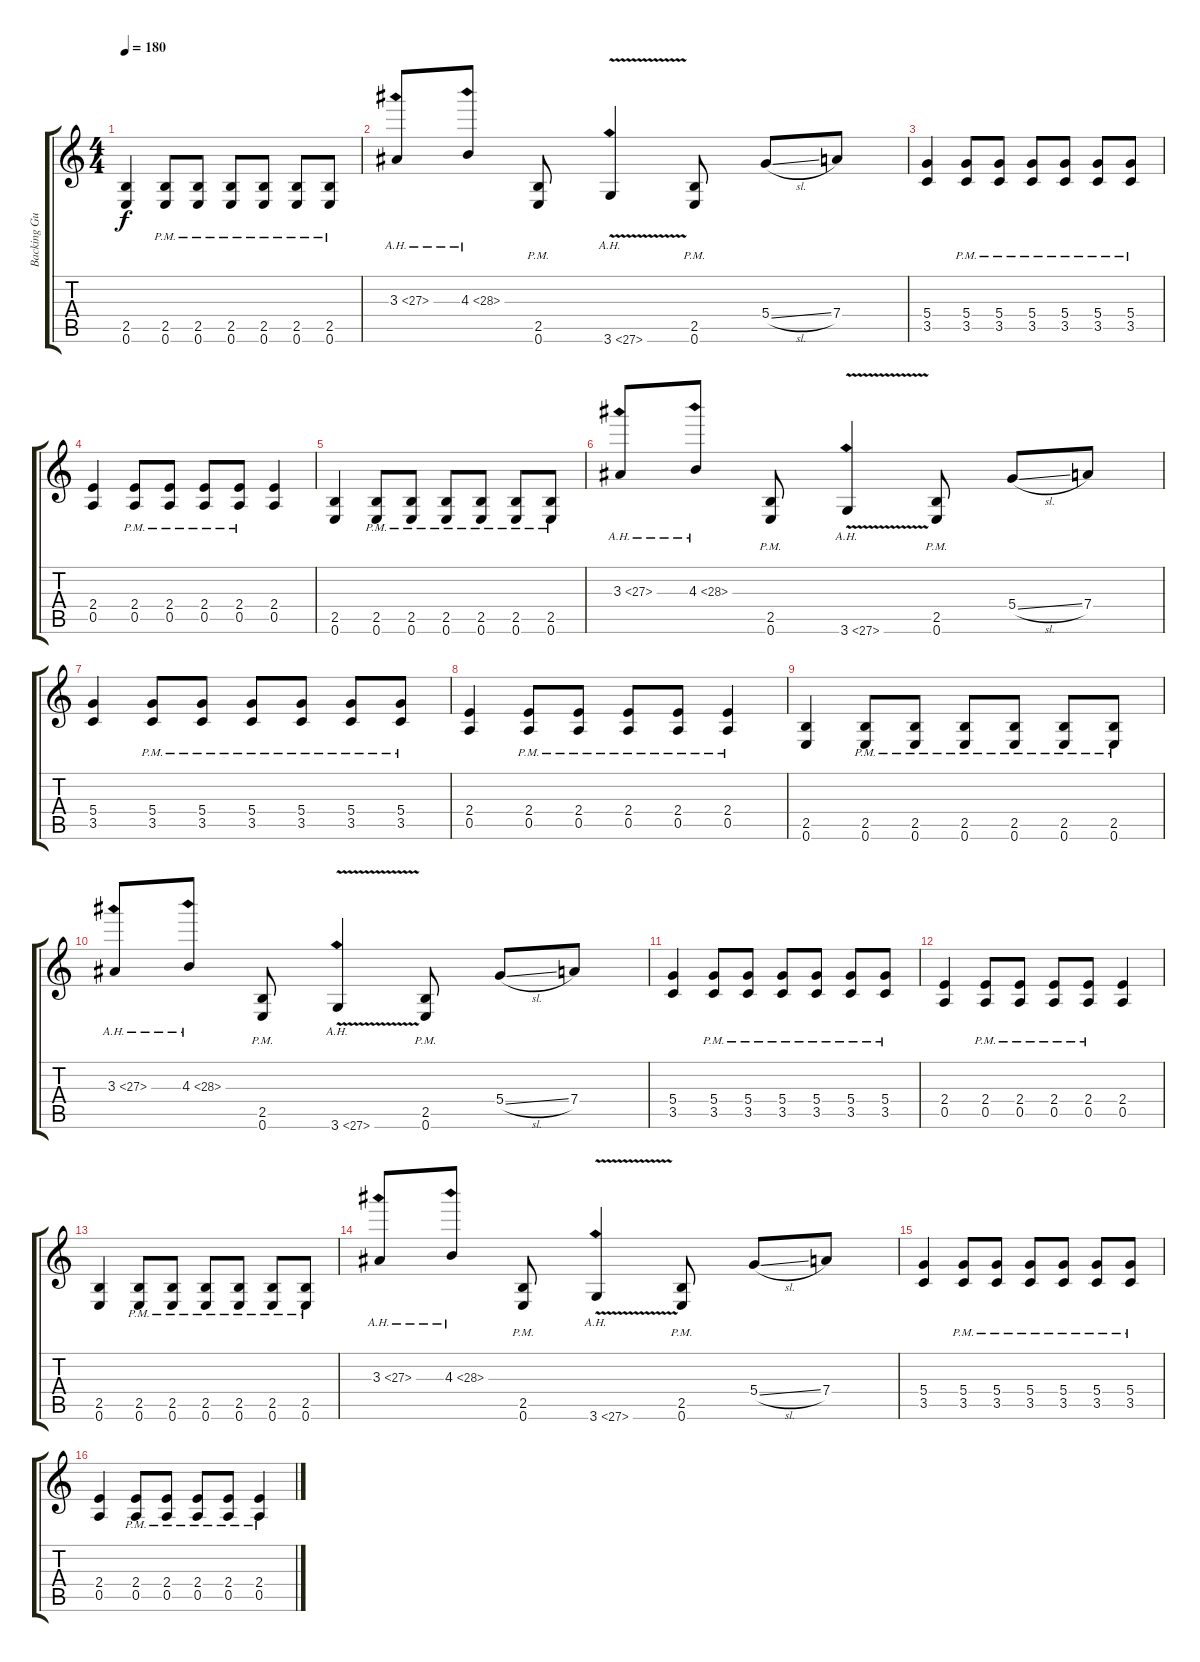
\track ("Backing Guitar" "Backing Gu") {instrument distortionguitar}
\staff {score tabs}
\tuning (E4 B3 G3 D3 A2 E2) {hide}
\ts (4 4)
\tempo 180
\clef g2
\ks c
(2.5 0.6).4{dy f} (2.5{pm} 0.6{pm}).8 (2.5{pm} 0.6{pm}).8 (2.5{pm} 0.6{pm}).8 (2.5{pm} 0.6{pm}).8 (2.5{pm} 0.6{pm}).8 (2.5{pm} 0.6{pm}).8 |
3.3{ah 24}.8 4.3{ah 24}.8 (2.5{pm} 0.6{pm}).8 3.6{ah 24 v}.4 (2.5{pm} 0.6{pm}).8 5.4{sl}.8 7.4.8 |
(5.4 3.5).4 (5.4{pm} 3.5{pm}).8 (5.4{pm} 3.5{pm}).8 (5.4{pm} 3.5{pm}).8 (5.4{pm} 3.5{pm}).8 (5.4{pm} 3.5{pm}).8 (5.4{pm} 3.5{pm}).8 |
(2.4 0.5).4 (2.4{pm} 0.5{pm}).8 (2.4{pm} 0.5{pm}).8 (2.4{pm} 0.5{pm}).8 (2.4{pm} 0.5{pm}).8 (2.4 0.5).4 |
(2.5 0.6).4 (2.5{pm} 0.6{pm}).8 (2.5{pm} 0.6{pm}).8 (2.5{pm} 0.6{pm}).8 (2.5{pm} 0.6{pm}).8 (2.5{pm} 0.6{pm}).8 (2.5{pm} 0.6{pm}).8 |
3.3{ah 24}.8 4.3{ah 24}.8 (2.5{pm} 0.6{pm}).8 3.6{ah 24 v}.4 (2.5{pm} 0.6{pm}).8 5.4{sl}.8 7.4.8 |
(5.4 3.5).4 (5.4{pm} 3.5{pm}).8 (5.4{pm} 3.5{pm}).8 (5.4{pm} 3.5{pm}).8 (5.4{pm} 3.5{pm}).8 (5.4{pm} 3.5{pm}).8 (5.4{pm} 3.5{pm}).8 |
(2.4 0.5).4 (2.4{pm} 0.5{pm}).8 (2.4{pm} 0.5{pm}).8 (2.4{pm} 0.5{pm}).8 (2.4{pm} 0.5{pm}).8 (2.4{pm} 0.5{pm}).4 |
(2.5 0.6).4 (2.5{pm} 0.6{pm}).8 (2.5{pm} 0.6{pm}).8 (2.5{pm} 0.6{pm}).8 (2.5{pm} 0.6{pm}).8 (2.5{pm} 0.6{pm}).8 (2.5{pm} 0.6{pm}).8 |
3.3{ah 24}.8 4.3{ah 24}.8 (2.5{pm} 0.6{pm}).8 3.6{ah 24 v}.4 (2.5{pm} 0.6{pm}).8 5.4{sl}.8 7.4.8 |
(5.4 3.5).4 (5.4{pm} 3.5{pm}).8 (5.4{pm} 3.5{pm}).8 (5.4{pm} 3.5{pm}).8 (5.4{pm} 3.5{pm}).8 (5.4{pm} 3.5{pm}).8 (5.4{pm} 3.5{pm}).8 |
(2.4 0.5).4 (2.4{pm} 0.5{pm}).8 (2.4{pm} 0.5{pm}).8 (2.4{pm} 0.5{pm}).8 (2.4{pm} 0.5{pm}).8 (2.4 0.5).4 |
(2.5 0.6).4 (2.5{pm} 0.6{pm}).8 (2.5{pm} 0.6{pm}).8 (2.5{pm} 0.6{pm}).8 (2.5{pm} 0.6{pm}).8 (2.5{pm} 0.6{pm}).8 (2.5{pm} 0.6{pm}).8 |
3.3{ah 24}.8 4.3{ah 24}.8 (2.5{pm} 0.6{pm}).8 3.6{ah 24 v}.4 (2.5{pm} 0.6{pm}).8 5.4{sl}.8 7.4.8 |
(5.4 3.5).4 (5.4{pm} 3.5{pm}).8 (5.4{pm} 3.5{pm}).8 (5.4{pm} 3.5{pm}).8 (5.4{pm} 3.5{pm}).8 (5.4{pm} 3.5{pm}).8 (5.4{pm} 3.5{pm}).8 |
(2.4 0.5).4 (2.4{pm} 0.5{pm}).8 (2.4{pm} 0.5{pm}).8 (2.4{pm} 0.5{pm}).8 (2.4{pm} 0.5{pm}).8 (2.4{pm} 0.5{pm}).4
